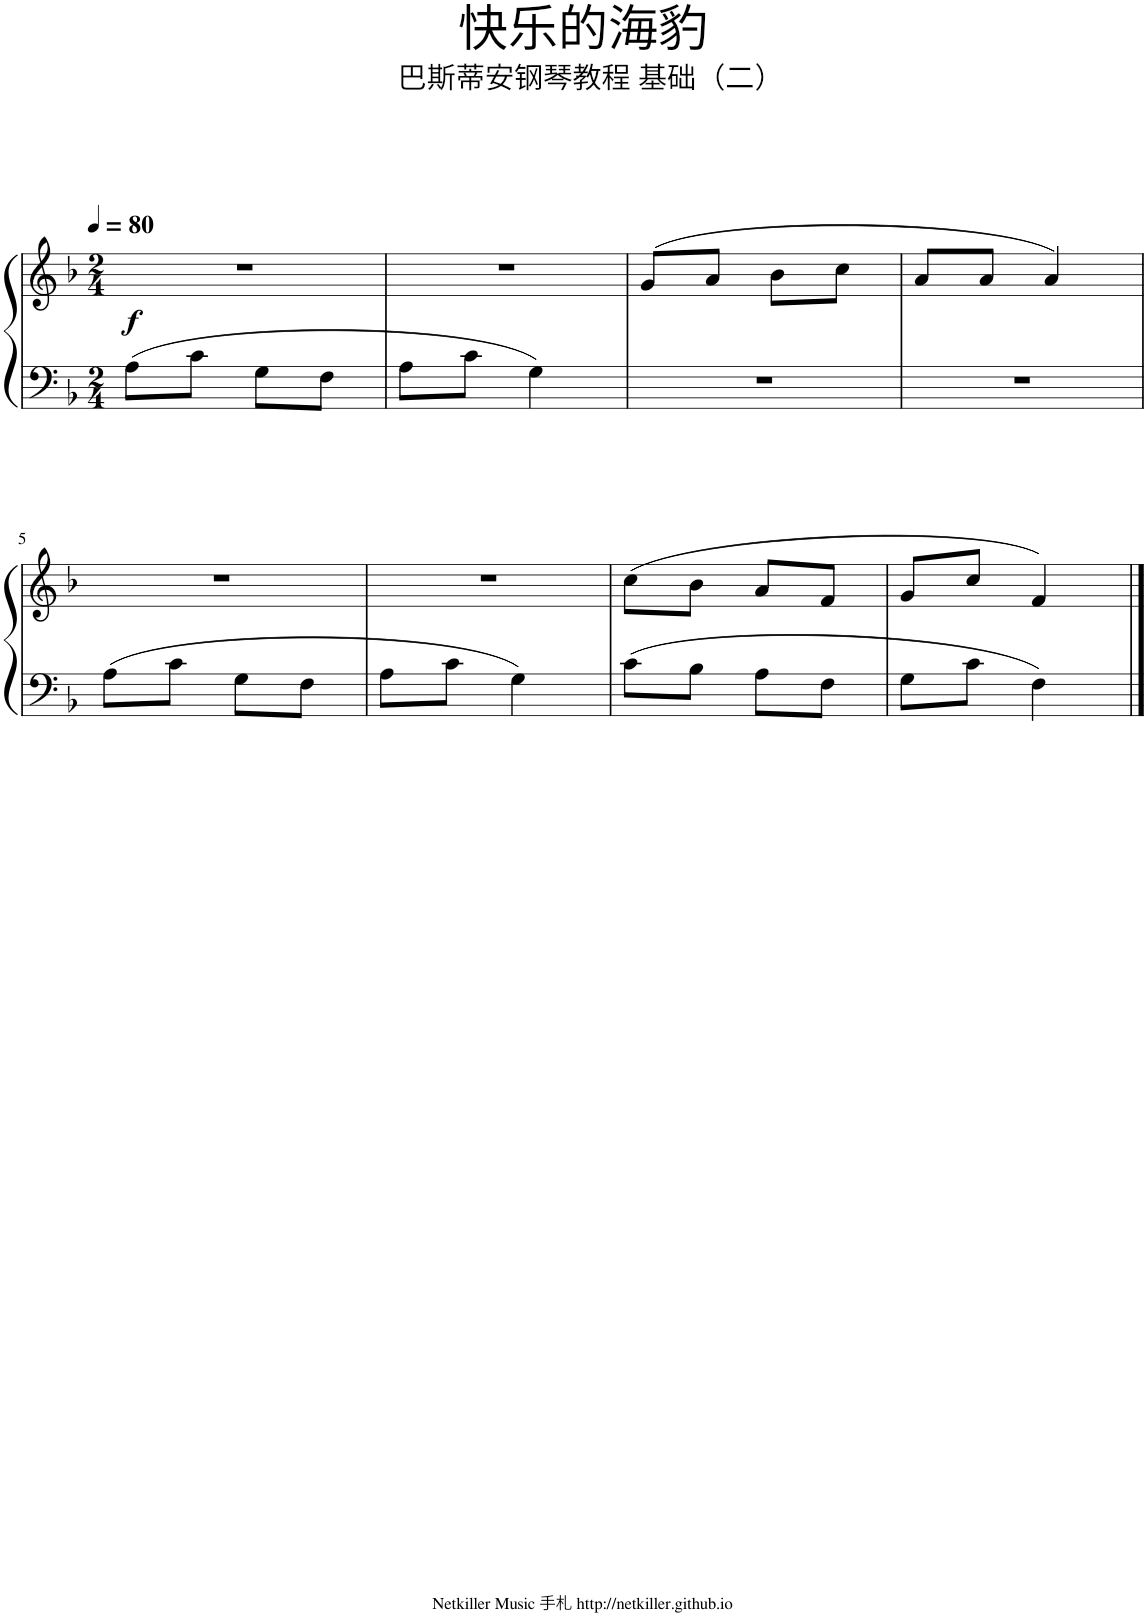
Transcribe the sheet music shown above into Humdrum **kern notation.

**kern	**kern	**dynam
*part1	*part1	*part1
*staff2	*staff1	*staff1/2
*I"Piano	*	*
*I'Pno.	*	*
*clefF4	*clefG2	*
*k[b-]	*k[b-]	*
*M2/4	*M2/4	*
*MM80	*MM80	*
=1	=1	=1
!	!	!LO:DY:b
8A\L	2r	f
8c\J	.	.
8G\L	.	.
8F\J	.	.
=2	=2	=2
8A\L	2r	.
8c\J	.	.
4G\	.	.
=3	=3	=3
2r	(8g/L	.
.	8a/J	.
.	8b-\L	.
.	8cc\J	.
=4	=4	=4
2r	8a/L	.
.	8a/J	.
.	4a/)	.
!!LO:LB:g=z
=5	=5	=5
8A\L	2r	.
8c\J	.	.
8G\L	.	.
8F\J	.	.
=6	=6	=6
8A\L	2r	.
8c\J	.	.
4G\	.	.
=7	=7	=7
8c\L	(8cc\L	.
8B-\J	8b-\J	.
8A\L	8a/L	.
8F\J	8f/J	.
=8	=8	=8
8G\L	8g/L	.
8c\J	8cc/J	.
4F\	4f/)	.
==	==	==
*-	*-	*-
